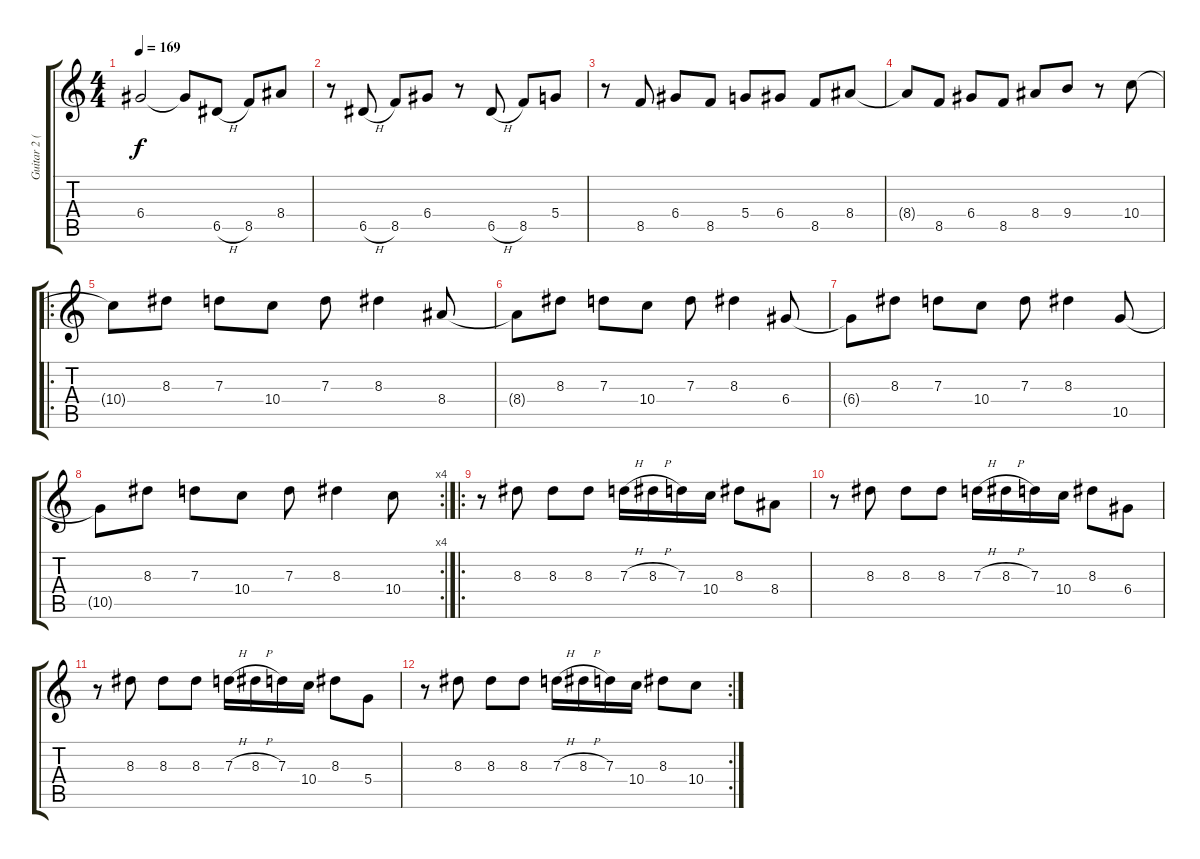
\track ("Guitar 2 (Solo + Fills)" "Guitar 2 (") {instrument distortionguitar}
\staff {score tabs}
\tuning (E4 B3 G3 D3 A2 E2) {hide}
\ts (4 4)
\tempo 169
\clef g2
\ks c
6.4.2{dy f} 6.4{t}.8 6.5{h}.8 8.5.8 8.4.8 |
r.8 6.5{h}.8 8.5.8 6.4.8 r.8 6.5{h}.8 8.5.8 5.4.8 |
r.8 8.5.8 6.4.8 8.5.8 5.4.8 6.4.8 8.5.8 8.4.8 |
8.4{t}.8 8.5.8 6.4.8 8.5.8 8.4.8 9.4.8 r.8 10.4.8 |
\ro
10.4{t}.8 8.3.8 7.3.8 10.4.8 7.3.8 8.3.4 8.4.8 |
8.4{t}.8 8.3.8 7.3.8 10.4.8 7.3.8 8.3.4 6.4.8 |
6.4{t}.8 8.3.8 7.3.8 10.4.8 7.3.8 8.3.4 10.5.8 |
\rc 4
10.5{t}.8 8.3.8 7.3.8 10.4.8 7.3.8 8.3.4 10.4.8 |
\ro
r.8 8.3.8 8.3.8 8.3.8 7.3{h}.16 8.3{h}.16 7.3.16 10.4.16 8.3.8 8.4.8 |
r.8 8.3.8 8.3.8 8.3.8 7.3{h}.16 8.3{h}.16 7.3.16 10.4.16 8.3.8 6.4.8 |
r.8 8.3.8 8.3.8 8.3.8 7.3{h}.16 8.3{h}.16 7.3.16 10.4.16 8.3.8 5.4.8 |
\rc 2
r.8 8.3.8 8.3.8 8.3.8 7.3{h}.16 8.3{h}.16 7.3.16 10.4.16 8.3.8 10.4.8
